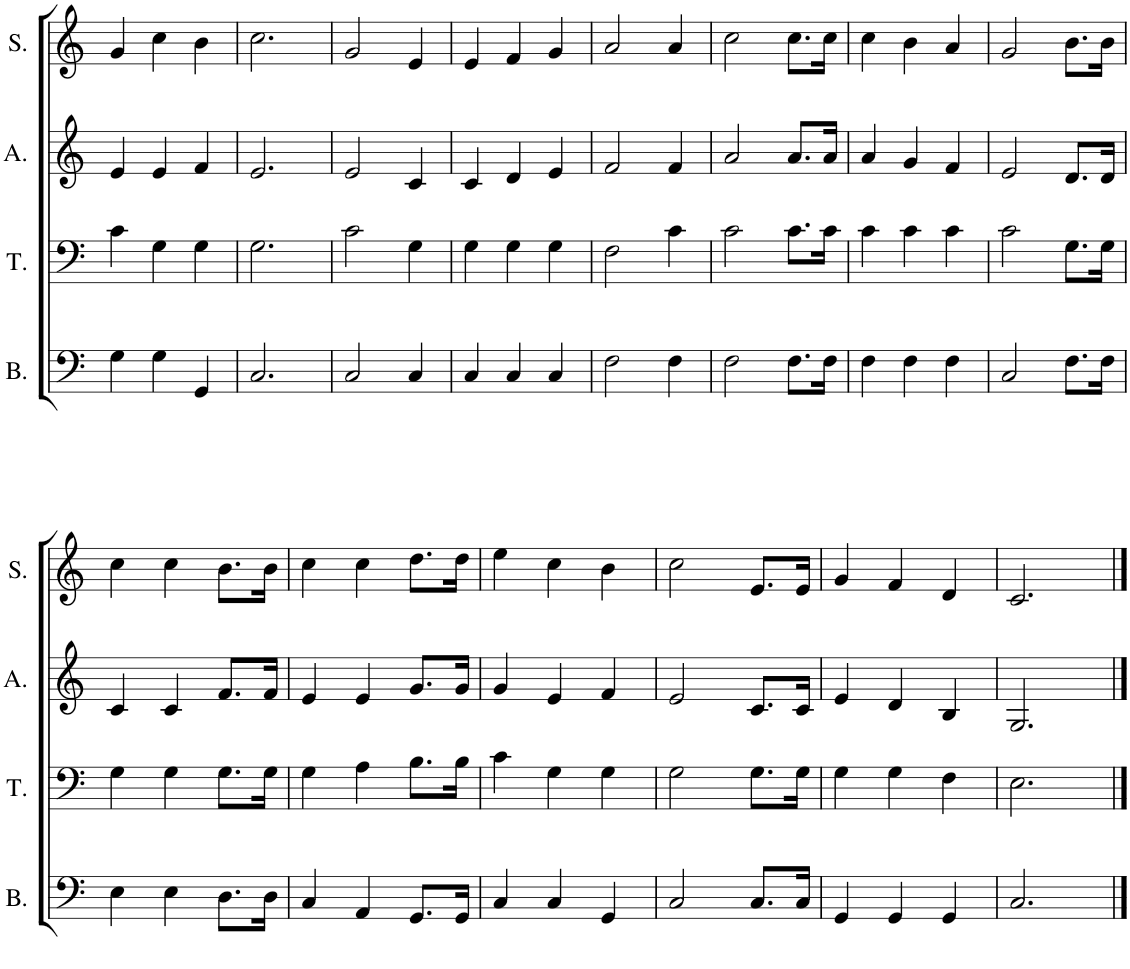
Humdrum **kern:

**kern	**kern	**kern	**kern
*part4	*part3	*part2	*part1
*staff4	*staff3	*staff2	*staff1
*I"Bass	*I"Tenor	*I"Alto	*I"Soprano
*I'B.	*I'T.	*I'A.	*I'S.
!!LO:PB:g=z
*clefF4	*clefF4	*clefG2	*clefG2
*k[]	*k[]	*k[]	*k[]
*M3/4	*M3/4	*M3/4	*M3/4
=15	=15	=15	=15
4G\	4c\	4e/	4g/
4G\	4G\	4e/	4cc\
4GG/	4G\	4f/	4b\
=16	=16	=16	=16
2.C/	2.G\	2.e/	2.cc\
=17	=17	=17	=17
2C/	2c\	2e/	2g/
4C/	4G\	4c/	4e/
=18	=18	=18	=18
4C/	4G\	4c/	4e/
4C/	4G\	4d/	4f/
4C/	4G\	4e/	4g/
=19	=19	=19	=19
2F\	2F\	2f/	2a/
4F\	4c\	4f/	4a/
=20	=20	=20	=20
2F\	2c\	2a/	2cc\
8.F\L	8.c\L	8.a/L	8.cc\L
16F\Jk	16c\Jk	16a/Jk	16cc\Jk
=21	=21	=21	=21
4F\	4c\	4a/	4cc\
4F\	4c\	4g/	4b\
4F\	4c\	4f/	4a/
=22	=22	=22	=22
2C/	2c\	2e/	2g/
8.F\L	8.G\L	8.d/L	8.b\L
16F\Jk	16G\Jk	16d/Jk	16b\Jk
!!LO:LB:g=z
=23	=23	=23	=23
4E\	4G\	4c/	4cc\
4E\	4G\	4c/	4cc\
8.D\L	8.G\L	8.f/L	8.b\L
16D\Jk	16G\Jk	16f/Jk	16b\Jk
=24	=24	=24	=24
4C/	4G\	4e/	4cc\
4AA/	4A\	4e/	4cc\
8.GG/L	8.B\L	8.g/L	8.dd\L
16GG/Jk	16B\Jk	16g/Jk	16dd\Jk
=25	=25	=25	=25
4C/	4c\	4g/	4ee\
4C/	4G\	4e/	4cc\
4GG/	4G\	4f/	4b\
=26	=26	=26	=26
2C/	2G\	2e/	2cc\
8.C/L	8.G\L	8.c/L	8.e/L
16C/Jk	16G\Jk	16c/Jk	16e/Jk
=27	=27	=27	=27
4GG/	4G\	4e/	4g/
4GG/	4G\	4d/	4f/
4GG/	4F\	4B/	4d/
=28	=28	=28	=28
2.C/	2.E\	2.G/	2.c/
==	==	==	==
*-	*-	*-	*-
